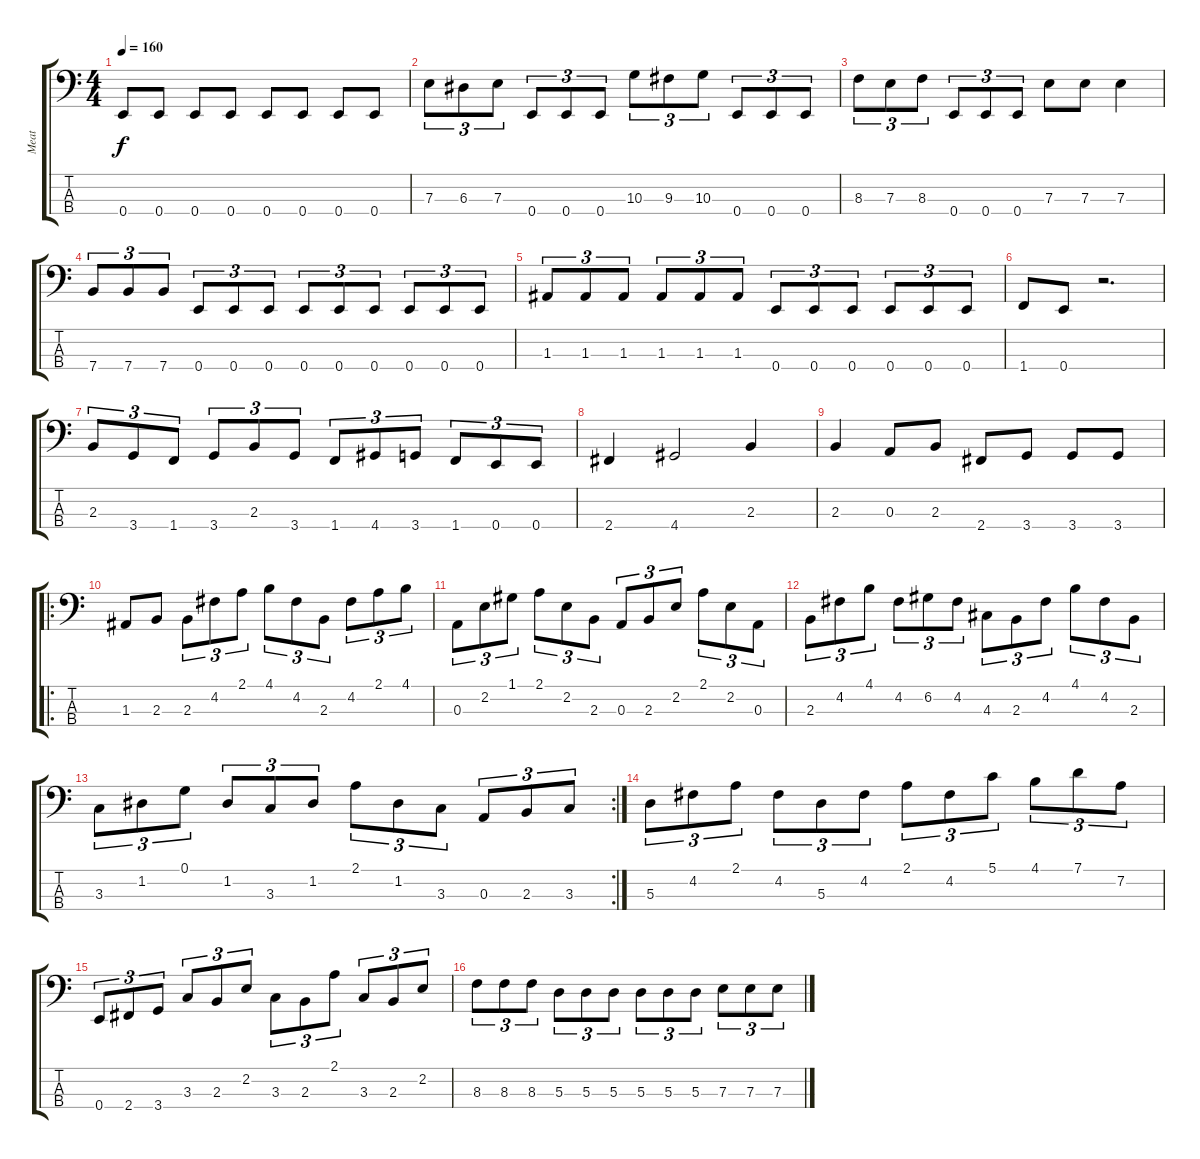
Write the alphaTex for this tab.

\track ("Meat" "Meat") {instrument electricbasspick}
\staff {score tabs}
\tuning (G2 D2 A1 E1) {hide}
\ts (4 4)
\tempo 160
\clef f4
\ks c
0.4.8{dy f} 0.4.8 0.4.8 0.4.8 0.4.8 0.4.8 0.4.8 0.4.8 |
7.3.8{tu (3 2)} 6.3.8{tu (3 2)} 7.3.8{tu (3 2)} 0.4.8{tu (3 2)} 0.4.8{tu (3 2)} 0.4.8{tu (3 2)} 10.3.8{tu (3 2)} 9.3.8{tu (3 2)} 10.3.8{tu (3 2)} 0.4.8{tu (3 2)} 0.4.8{tu (3 2)} 0.4.8{tu (3 2)} |
8.3.8{tu (3 2)} 7.3.8{tu (3 2)} 8.3.8{tu (3 2)} 0.4.8{tu (3 2)} 0.4.8{tu (3 2)} 0.4.8{tu (3 2)} 7.3.8 7.3.8 7.3.4 |
7.4.8{tu (3 2)} 7.4.8{tu (3 2)} 7.4.8{tu (3 2)} 0.4.8{tu (3 2)} 0.4.8{tu (3 2)} 0.4.8{tu (3 2)} 0.4.8{tu (3 2)} 0.4.8{tu (3 2)} 0.4.8{tu (3 2)} 0.4.8{tu (3 2)} 0.4.8{tu (3 2)} 0.4.8{tu (3 2)} |
1.3.8{tu (3 2)} 1.3.8{tu (3 2)} 1.3.8{tu (3 2)} 1.3.8{tu (3 2)} 1.3.8{tu (3 2)} 1.3.8{tu (3 2)} 0.4.8{tu (3 2)} 0.4.8{tu (3 2)} 0.4.8{tu (3 2)} 0.4.8{tu (3 2)} 0.4.8{tu (3 2)} 0.4.8{tu (3 2)} |
1.4.8 0.4.8 r.2{d} |
2.3.8{tu (3 2)} 3.4.8{tu (3 2)} 1.4.8{tu (3 2)} 3.4.8{tu (3 2)} 2.3.8{tu (3 2)} 3.4.8{tu (3 2)} 1.4.8{tu (3 2)} 4.4.8{tu (3 2)} 3.4.8{tu (3 2)} 1.4.8{tu (3 2)} 0.4.8{tu (3 2)} 0.4.8{tu (3 2)} |
2.4.4 4.4.2 2.3.4 |
2.3.4 0.3.8 2.3.8 2.4.8 3.4.8 3.4.8 3.4.8 |
\ro
1.3.8 2.3.8 2.3.8{tu (3 2)} 4.2.8{tu (3 2)} 2.1.8{tu (3 2)} 4.1.8{tu (3 2)} 4.2.8{tu (3 2)} 2.3.8{tu (3 2)} 4.2.8{tu (3 2)} 2.1.8{tu (3 2)} 4.1.8{tu (3 2)} |
0.3.8{tu (3 2)} 2.2.8{tu (3 2)} 1.1.8{tu (3 2)} 2.1.8{tu (3 2)} 2.2.8{tu (3 2)} 2.3.8{tu (3 2)} 0.3.8{tu (3 2)} 2.3.8{tu (3 2)} 2.2.8{tu (3 2)} 2.1.8{tu (3 2)} 2.2.8{tu (3 2)} 0.3.8{tu (3 2)} |
2.3.8{tu (3 2)} 4.2.8{tu (3 2)} 4.1.8{tu (3 2)} 4.2.8{tu (3 2)} 6.2.8{tu (3 2)} 4.2.8{tu (3 2)} 4.3.8{tu (3 2)} 2.3.8{tu (3 2)} 4.2.8{tu (3 2)} 4.1.8{tu (3 2)} 4.2.8{tu (3 2)} 2.3.8{tu (3 2)} |
\rc 2
3.3.8{tu (3 2)} 1.2.8{tu (3 2)} 0.1.8{tu (3 2)} 1.2.8{tu (3 2)} 3.3.8{tu (3 2)} 1.2.8{tu (3 2)} 2.1.8{tu (3 2)} 1.2.8{tu (3 2)} 3.3.8{tu (3 2)} 0.3.8{tu (3 2)} 2.3.8{tu (3 2)} 3.3.8{tu (3 2)} |
5.3.8{tu (3 2)} 4.2.8{tu (3 2)} 2.1.8{tu (3 2)} 4.2.8{tu (3 2)} 5.3.8{tu (3 2)} 4.2.8{tu (3 2)} 2.1.8{tu (3 2)} 4.2.8{tu (3 2)} 5.1.8{tu (3 2)} 4.1.8{tu (3 2)} 7.1.8{tu (3 2)} 7.2.8{tu (3 2)} |
0.4.8{tu (3 2)} 2.4.8{tu (3 2)} 3.4.8{tu (3 2)} 3.3.8{tu (3 2)} 2.3.8{tu (3 2)} 2.2.8{tu (3 2)} 3.3.8{tu (3 2)} 2.3.8{tu (3 2)} 2.1.8{tu (3 2)} 3.3.8{tu (3 2)} 2.3.8{tu (3 2)} 2.2.8{tu (3 2)} |
8.3.8{tu (3 2)} 8.3.8{tu (3 2)} 8.3.8{tu (3 2)} 5.3.8{tu (3 2)} 5.3.8{tu (3 2)} 5.3.8{tu (3 2)} 5.3.8{tu (3 2)} 5.3.8{tu (3 2)} 5.3.8{tu (3 2)} 7.3.8{tu (3 2)} 7.3.8{tu (3 2)} 7.3.8{tu (3 2)}
